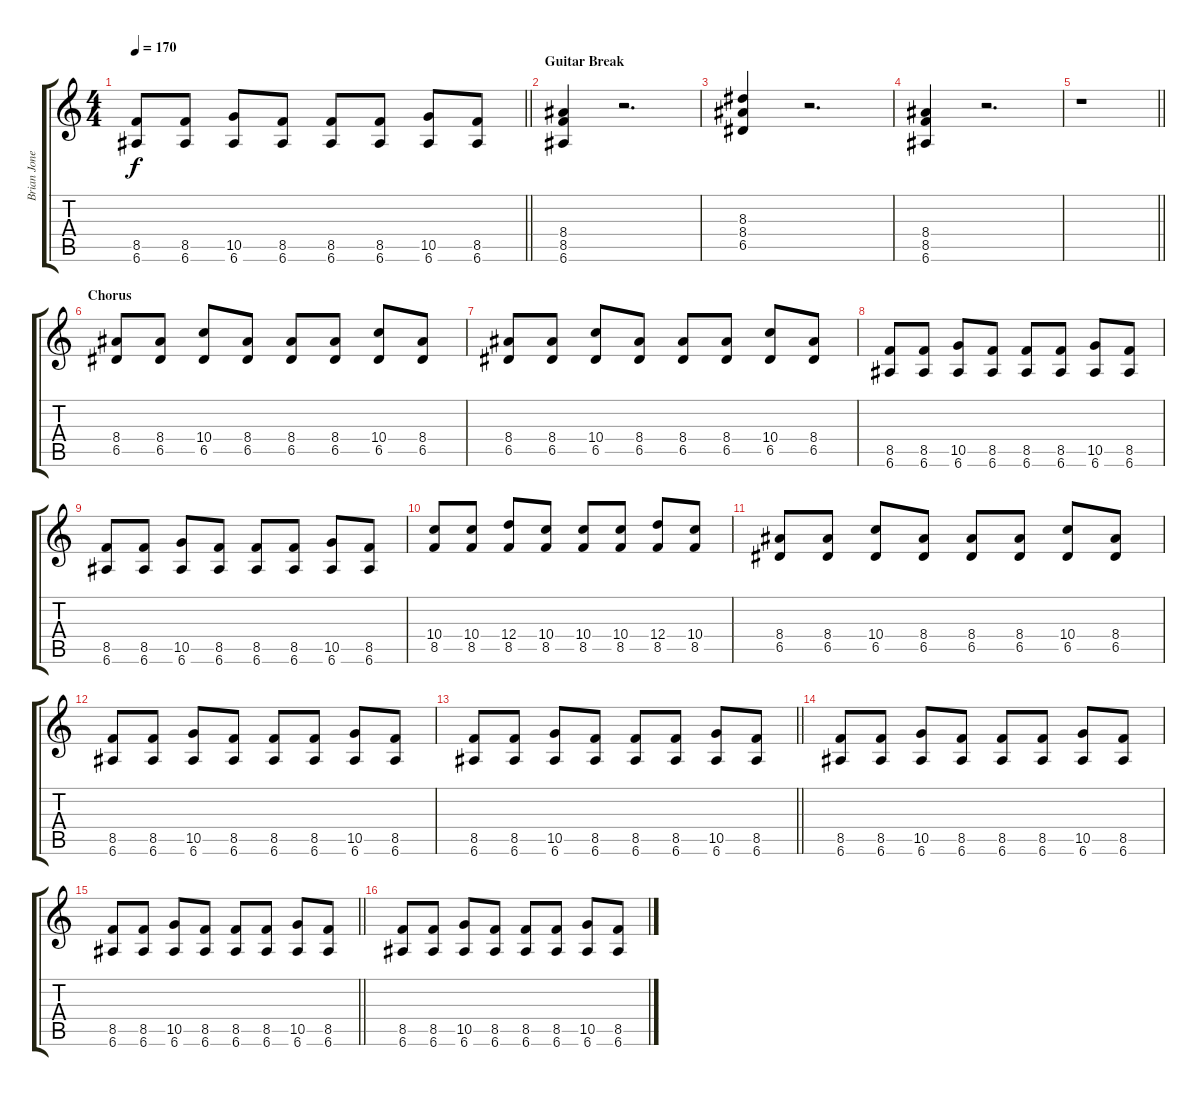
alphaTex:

\track ("Brian Jones" "Brian Jone") {instrument electricguitarmuted}
\staff {score tabs}
\tuning (E4 B3 G3 D3 A2 E2) {hide}
\ts (4 4)
\tempo 170
\clef g2
\barLineRight lightlight
\ks c
(8.5 6.6).8{dy f} (8.5 6.6).8 (10.5 6.6).8 (8.5 6.6).8 (8.5 6.6).8 (8.5 6.6).8 (10.5 6.6).8 (8.5 6.6).8 |
\section ("" "Guitar Break")
(8.4 8.5 6.6).4 r.2{d} |
(8.3 8.4 6.5).4 r.2{d} |
(8.4 8.5 6.6).4 r.2{d} |
\barLineRight lightlight
r.1 |
\section ("" "Chorus")
(8.4 6.5).8 (8.4 6.5).8 (10.4 6.5).8 (8.4 6.5).8 (8.4 6.5).8 (8.4 6.5).8 (10.4 6.5).8 (8.4 6.5).8 |
(8.4 6.5).8 (8.4 6.5).8 (10.4 6.5).8 (8.4 6.5).8 (8.4 6.5).8 (8.4 6.5).8 (10.4 6.5).8 (8.4 6.5).8 |
(8.5 6.6).8 (8.5 6.6).8 (10.5 6.6).8 (8.5 6.6).8 (8.5 6.6).8 (8.5 6.6).8 (10.5 6.6).8 (8.5 6.6).8 |
(8.5 6.6).8 (8.5 6.6).8 (10.5 6.6).8 (8.5 6.6).8 (8.5 6.6).8 (8.5 6.6).8 (10.5 6.6).8 (8.5 6.6).8 |
(10.4 8.5).8 (10.4 8.5).8 (12.4 8.5).8 (10.4 8.5).8 (10.4 8.5).8 (10.4 8.5).8 (12.4 8.5).8 (10.4 8.5).8 |
(8.4 6.5).8 (8.4 6.5).8 (10.4 6.5).8 (8.4 6.5).8 (8.4 6.5).8 (8.4 6.5).8 (10.4 6.5).8 (8.4 6.5).8 |
(8.5 6.6).8 (8.5 6.6).8 (10.5 6.6).8 (8.5 6.6).8 (8.5 6.6).8 (8.5 6.6).8 (10.5 6.6).8 (8.5 6.6).8 |
\barLineRight lightlight
(8.5 6.6).8 (8.5 6.6).8 (10.5 6.6).8 (8.5 6.6).8 (8.5 6.6).8 (8.5 6.6).8 (10.5 6.6).8 (8.5 6.6).8 |
(8.5 6.6).8 (8.5 6.6).8 (10.5 6.6).8 (8.5 6.6).8 (8.5 6.6).8 (8.5 6.6).8 (10.5 6.6).8 (8.5 6.6).8 |
\barLineRight lightlight
(8.5 6.6).8 (8.5 6.6).8 (10.5 6.6).8 (8.5 6.6).8 (8.5 6.6).8 (8.5 6.6).8 (10.5 6.6).8 (8.5 6.6).8 |
(8.5 6.6).8 (8.5 6.6).8 (10.5 6.6).8 (8.5 6.6).8 (8.5 6.6).8 (8.5 6.6).8 (10.5 6.6).8 (8.5 6.6).8
